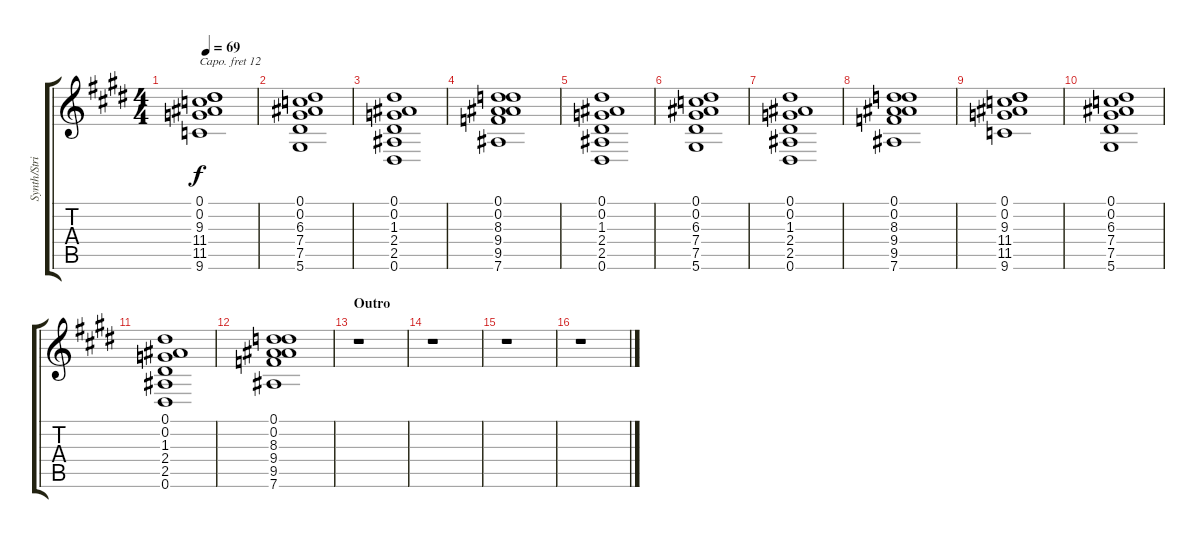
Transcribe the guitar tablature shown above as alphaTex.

\track ("Synth/Strings" "Synth/Stri") {instrument pad8sweep}
\staff {score tabs}
\capo 12
\tuning (Eb4 Bb3 Gb3 Db3 Ab2 Eb2) {hide}
\ts (4 4)
\tempo 69
\clef g2
\ks e
(0.1 0.2 9.3 11.4 11.5 9.6).1{dy f} |
(0.1 0.2 6.3 7.4 7.5 5.6).1 |
(0.1 0.2 1.3 2.4 2.5 0.6).1 |
(0.1 0.2 8.3 9.4 9.5 7.6).1 |
(0.1 0.2 1.3 2.4 2.5 0.6).1 |
(0.1 0.2 6.3 7.4 7.5 5.6).1 |
(0.1 0.2 1.3 2.4 2.5 0.6).1 |
(0.1 0.2 8.3 9.4 9.5 7.6).1 |
(0.1 0.2 9.3 11.4 11.5 9.6).1 |
(0.1 0.2 6.3 7.4 7.5 5.6).1 |
(0.1 0.2 1.3 2.4 2.5 0.6).1 |
(0.1 0.2 8.3 9.4 9.5 7.6).1 |
\section ("" "Outro")
r.1 |
r.1 |
r.1 |
r.1
